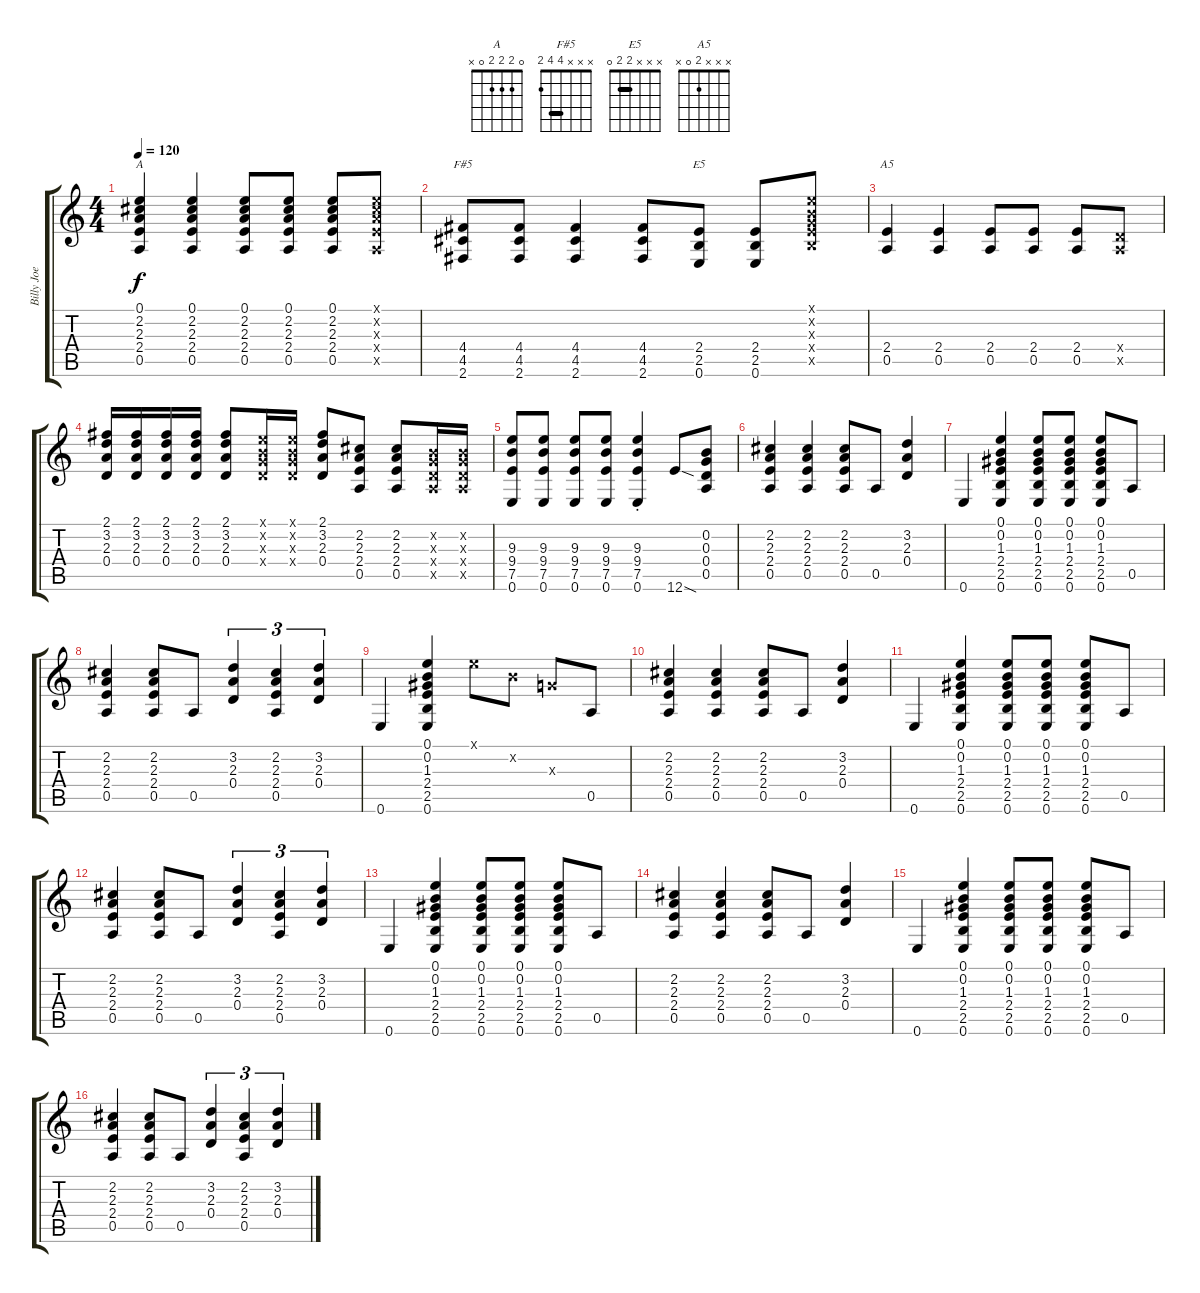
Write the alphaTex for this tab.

\track ("Billy Joe Amstrong" "Billy Joe ") {instrument overdrivenguitar}
\staff {score tabs}
\tuning (E4 B3 G3 D3 A2 E2) {hide}
\chord ("A" 0 2 2 2 0 x)
\chord ("F#5" x x x 4 4 2) {barre 4}
\chord ("E5" x x x 2 2 0) {barre 2}
\chord ("A5" x x x 2 0 x)
\ts (4 4)
\tempo 120
\clef g2
\ks c
(0.1 2.2 2.3 2.4 0.5).4{ch "A" dy f} (0.1 2.2 2.3 2.4 0.5).4 (0.1 2.2 2.3 2.4 0.5).8 (0.1 2.2 2.3 2.4 0.5).8 (0.1 2.2 2.3 2.4 0.5).8 (0.1{x} 2.2{x} 2.3{x} 2.4{x} 0.5{x}).8 |
(4.4 4.5 2.6).8{ch "F#5"} (4.4 4.5 2.6).8 (4.4 4.5 2.6).4 (4.4 4.5 2.6).8 (2.4 2.5 0.6).8{ch "E5"} (2.4 2.5 0.6).8 (0.1{x} 0.2{x} 0.3{x} 2.4{x} 2.5{x}).8 |
(2.4 0.5).4{ch "A5"} (2.4 0.5).4 (2.4 0.5).8 (2.4 0.5).8 (2.4 0.5).8 (0.4{x} 0.5{x}).8 |
(2.1 3.2 2.3 0.4).16 (2.1 3.2 2.3 0.4).16 (2.1 3.2 2.3 0.4).16 (2.1 3.2 2.3 0.4).16 (2.1 3.2 2.3 0.4).8 (0.1{x} 0.2{x} 0.3{x} 0.4{x}).16 (0.1{x} 0.2{x} 0.3{x} 0.4{x}).16 (2.1 3.2 2.3 0.4).8 (2.2 2.3 2.4 0.5).8 (2.2 2.3 2.4 0.5).8 (0.2{x} 0.3{x} 0.4{x} 0.5{x}).16 (0.2{x} 0.3{x} 0.4{x} 0.5{x}).16 |
(9.3 9.4 7.5 0.6).8 (9.3 9.4 7.5 0.6).8 (9.3 9.4 7.5 0.6).8 (9.3 9.4 7.5 0.6).8 (9.3{st} 9.4{st} 7.5{st} 0.6{st}).4 12.6{sod}.8 (0.2 0.3 0.4 0.5).8 |
(2.2 2.3 2.4 0.5).4 (2.2 2.3 2.4 0.5).4 (2.2 2.3 2.4 0.5).8 0.5.8 (3.2 2.3 0.4).4 |
0.6.4 (0.1 0.2 1.3 2.4 2.5 0.6).4 (0.1 0.2 1.3 2.4 2.5 0.6).8 (0.1 0.2 1.3 2.4 2.5 0.6).8 (0.1 0.2 1.3 2.4 2.5 0.6).8 0.5.8 |
(2.2 2.3 2.4 0.5).4 (2.2 2.3 2.4 0.5).8 0.5.8 (3.2 2.3 0.4).4{tu (3 2)} (2.2 2.3 2.4 0.5).4{tu (3 2)} (3.2 2.3 0.4).4{tu (3 2)} |
0.6.4 (0.1 0.2 1.3 2.4 2.5 0.6).4 0.1{x}.8 0.2{x}.8 0.3{x}.8 0.5.8 |
(2.2 2.3 2.4 0.5).4 (2.2 2.3 2.4 0.5).4 (2.2 2.3 2.4 0.5).8 0.5.8 (3.2 2.3 0.4).4 |
0.6.4 (0.1 0.2 1.3 2.4 2.5 0.6).4 (0.1 0.2 1.3 2.4 2.5 0.6).8 (0.1 0.2 1.3 2.4 2.5 0.6).8 (0.1 0.2 1.3 2.4 2.5 0.6).8 0.5.8 |
(2.2 2.3 2.4 0.5).4 (2.2 2.3 2.4 0.5).8 0.5.8 (3.2 2.3 0.4).4{tu (3 2)} (2.2 2.3 2.4 0.5).4{tu (3 2)} (3.2 2.3 0.4).4{tu (3 2)} |
0.6.4 (0.1 0.2 1.3 2.4 2.5 0.6).4 (0.1 0.2 1.3 2.4 2.5 0.6).8 (0.1 0.2 1.3 2.4 2.5 0.6).8 (0.1 0.2 1.3 2.4 2.5 0.6).8 0.5.8 |
(2.2 2.3 2.4 0.5).4 (2.2 2.3 2.4 0.5).4 (2.2 2.3 2.4 0.5).8 0.5.8 (3.2 2.3 0.4).4 |
0.6.4 (0.1 0.2 1.3 2.4 2.5 0.6).4 (0.1 0.2 1.3 2.4 2.5 0.6).8 (0.1 0.2 1.3 2.4 2.5 0.6).8 (0.1 0.2 1.3 2.4 2.5 0.6).8 0.5.8 |
(2.2 2.3 2.4 0.5).4 (2.2 2.3 2.4 0.5).8 0.5.8 (3.2 2.3 0.4).4{tu (3 2)} (2.2 2.3 2.4 0.5).4{tu (3 2)} (3.2 2.3 0.4).4{tu (3 2)}
